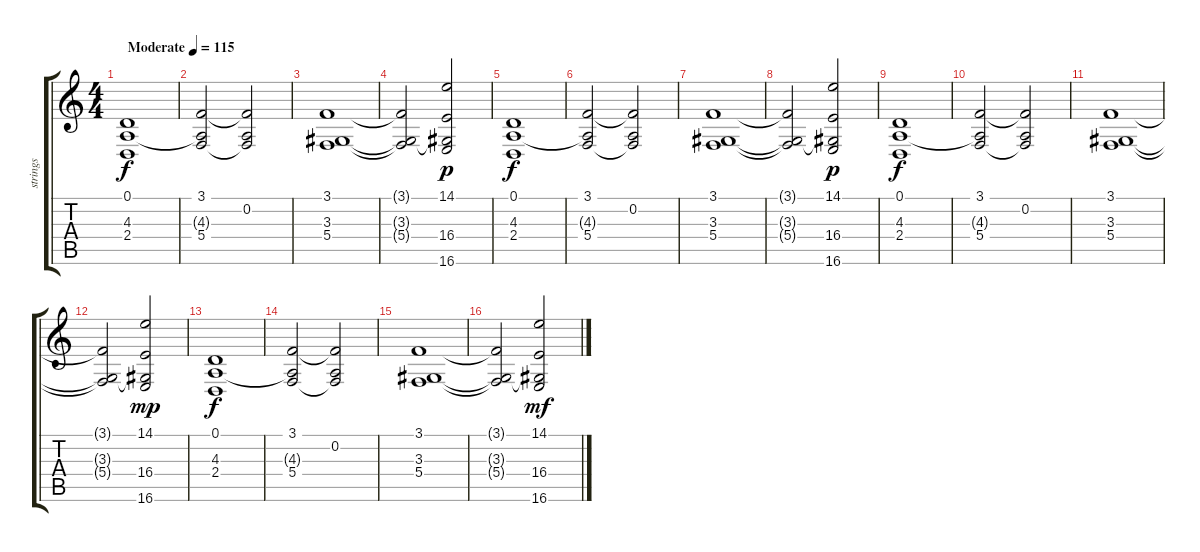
\track ("strings" "strings") {instrument stringensemble1}
\staff {score tabs}
\tuning (D4 A3 F3 C3 G2 C2) {hide}
\ts (4 4)
\tempo (115 "Moderate")
\clef g2
\ks c
(0.1 4.3 2.4).1{dy f instrument stringensemble1} |
(3.1 4.3{t} 5.4).2 (3.1{t} 0.2 5.4{t}).2 |
(3.1 3.3 5.4).1 |
(3.1{t} 3.3{t} 5.4{t}).2 (14.1 3.3{t} 16.4 16.6).2{dy p} |
(0.1 4.3 2.4).1{dy f} |
(3.1 4.3{t} 5.4).2 (3.1{t} 0.2 5.4{t}).2 |
(3.1 3.3 5.4).1 |
(3.1{t} 3.3{t} 5.4{t}).2 (14.1 3.3{t} 16.4 16.6).2{dy p} |
(0.1 4.3 2.4).1{dy f} |
(3.1 4.3{t} 5.4).2 (3.1{t} 0.2 5.4{t}).2 |
(3.1 3.3 5.4).1 |
(3.1{t} 3.3{t} 5.4{t}).2 (14.1 3.3{t} 16.4 16.6).2{dy mp} |
(0.1 4.3 2.4).1{dy f} |
(3.1 4.3{t} 5.4).2 (3.1{t} 0.2 5.4{t}).2 |
(3.1 3.3 5.4).1 |
(3.1{t} 3.3{t} 5.4{t}).2 (14.1 3.3{t} 16.4 16.6).2{dy mf}
